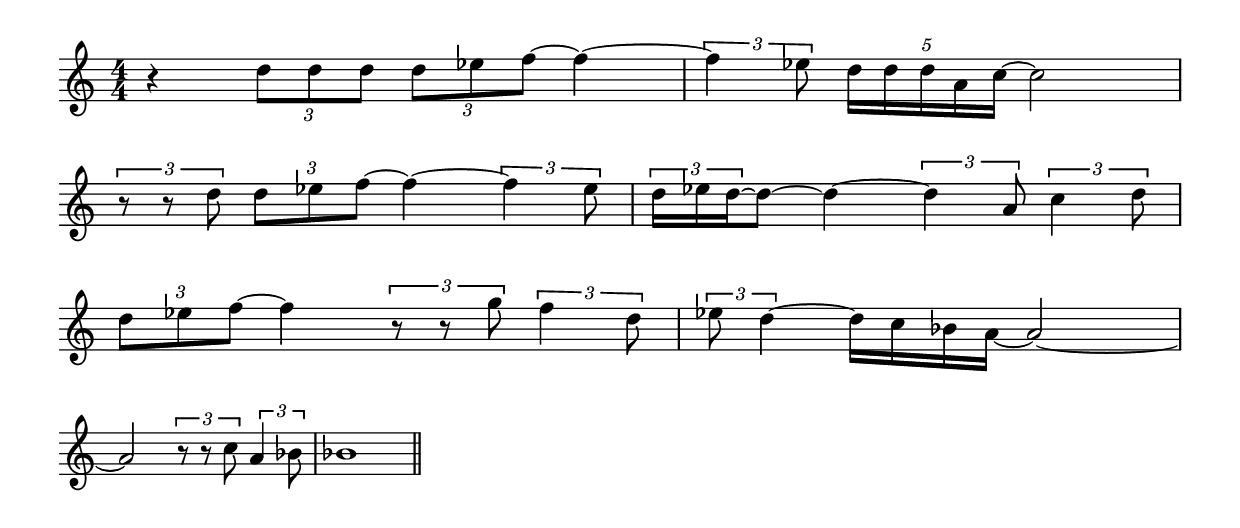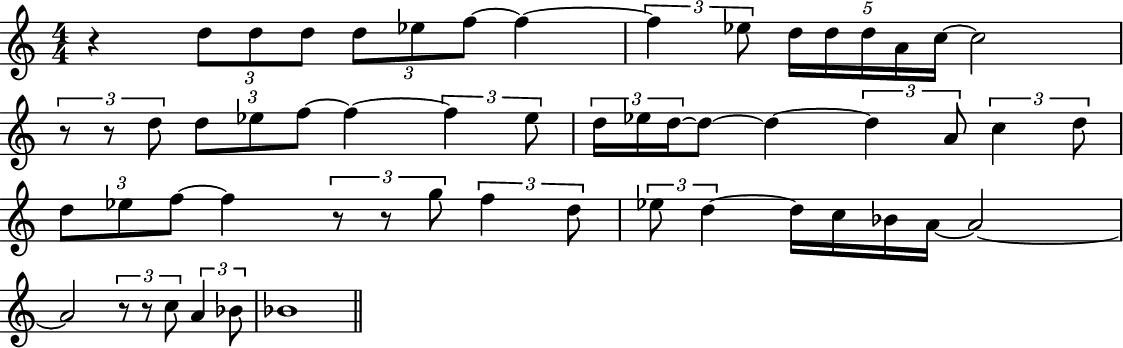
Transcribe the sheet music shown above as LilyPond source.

\version "2.24.4"
\language "english"
#(ly:set-option 'crop #t)
\include "include/alt.ly"
\score {
  \midi {
    \tempo 4=130
  }
  \layout {
    \context {
      \Score
      \omit BarNumber
    }
    indent = 0\mm
    ragged-last = ##t
  }
  {
    \new Staff {
      \key c \major
      \numericTimeSignature
      \time 4/4
      \clef treble
      \relative {
        \skip \fff % spacer to set voice volume
        r4 \tuplet 3/2 {d''8 d8 d8} \tuplet 3/2 {d ef f~} f4~ |
        \tupletUp
        \tuplet 3/2 {f4 ef8} \tuplet 5/4 {d16 d d a c~} c2 | \break

        \tuplet 3/2 {r8 r8 d8} \tuplet 3/2 {d ef f~} f4~ \tuplet 3/2 {f4 ef8} |
        \tuplet 3/2 {d16 ef d~} d8~ d4~ \tuplet 3/2 {d4 a8} \tuplet 3/2 {c4 d8} | \break

        \tuplet 3/2 {d8 ef f~} f4 \tuplet 3/2 {r8 r8 g8} \tuplet 3/2 {f4 d8} |
        \tuplet 3/2 {ef8 d4~} d16 c16 bf16 a16~  a2~ | \break % TODO: shown as 32 16 16 32 but bar doesn't add up

        a2 \tuplet 3/2 {r8 r8 c8} \tuplet 3/2 {a4 bf8} |
        bf1
        \bar "||"
      }
    }
  }
}
